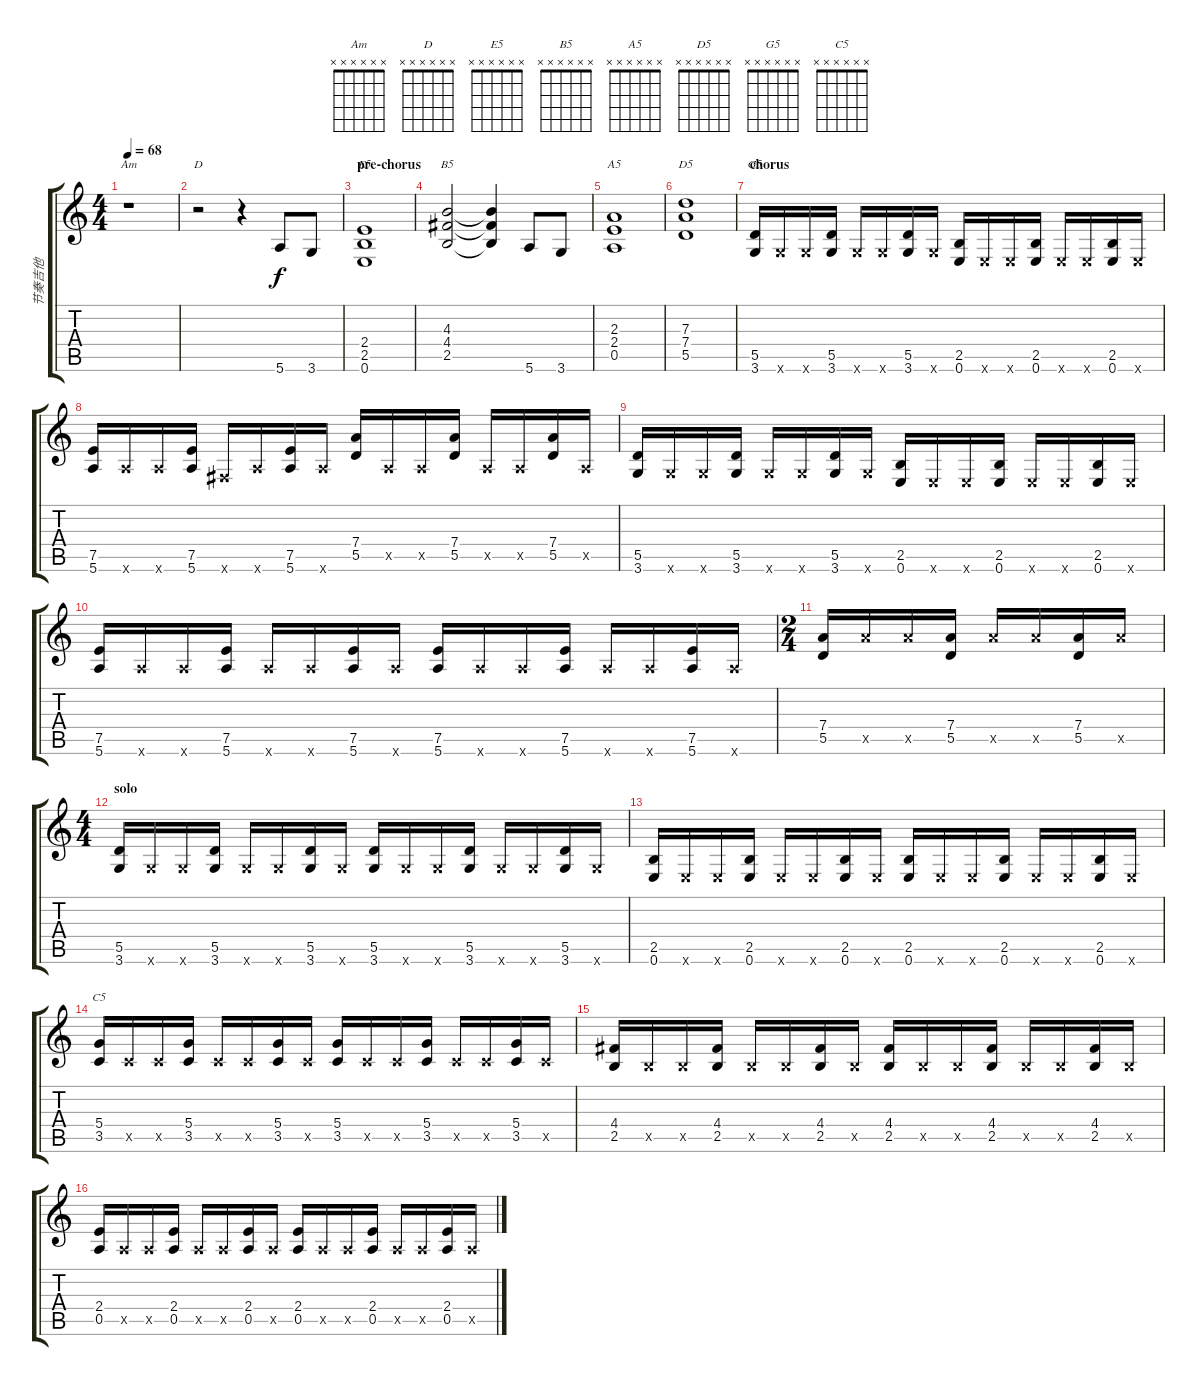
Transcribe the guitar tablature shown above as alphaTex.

\track ("节奏吉他" "节奏吉他") {instrument overdrivenguitar}
\staff {score tabs}
\tuning (E4 B3 G3 D3 A2 E2) {hide}
\chord ("Am" x x x x x x) {firstfret 0}
\chord ("D" x x x x x x) {firstfret 0}
\chord ("E5" x x x x x x) {firstfret 0}
\chord ("B5" x x x x x x) {firstfret 0}
\chord ("A5" x x x x x x) {firstfret 0}
\chord ("D5" x x x x x x) {firstfret 0}
\chord ("G5" x x x x x x) {firstfret 0}
\chord ("C5" x x x x x x) {firstfret 0}
\ts (4 4)
\tempo 68
\clef g2
\ks c
r.1{ch "Am" dy f} |
r.2{ch "D"} r.4 5.6.8 3.6.8 |
\section ("" "pre-chorus")
(2.4 2.5 0.6).1{ch "E5"} |
(4.3 4.4 2.5).2{ch "B5"} (4.3{t} 4.4{t} 2.5{t}).4 5.6.8 3.6.8 |
(2.3 2.4 0.5).1{ch "A5"} |
(7.3 7.4 5.5).1{ch "D5"} |
\section ("" "chorus")
(5.5 3.6).16{ch "G5" volume 13} 3.6{x}.16 3.6{x}.16 (5.5 3.6).16 3.6{x}.16 3.6{x}.16 (5.5 3.6).16 3.6{x}.16 (2.5 0.6).16 0.6{x}.16 0.6{x}.16 (2.5 0.6).16 0.6{x}.16 0.6{x}.16 (2.5 0.6).16 0.6{x}.16 |
(7.5 5.6).16 5.6{x}.16 5.6{x}.16 (7.5 5.6).16 2.6{x}.16 5.6{x}.16 (7.5 5.6).16 5.6{x}.16 (7.4 5.5).16 0.5{x}.16 0.5{x}.16 (7.4 5.5).16 0.5{x}.16 0.5{x}.16 (7.4 5.5).16 0.5{x}.16 |
(5.5 3.6).16 3.6{x}.16 3.6{x}.16 (5.5 3.6).16 3.6{x}.16 3.6{x}.16 (5.5 3.6).16 3.6{x}.16 (2.5 0.6).16 0.6{x}.16 0.6{x}.16 (2.5 0.6).16 0.6{x}.16 0.6{x}.16 (2.5 0.6).16 0.6{x}.16 |
(7.5 5.6).16 5.6{x}.16 5.6{x}.16 (7.5 5.6).16 5.6{x}.16 5.6{x}.16 (7.5 5.6).16 5.6{x}.16 (7.5 5.6).16 5.6{x}.16 5.6{x}.16 (7.5 5.6).16 5.6{x}.16 5.6{x}.16 (7.5 5.6).16 5.6{x}.16 |
\ts (2 4)
(7.4 5.5).16 12.5{x}.16 12.5{x}.16 (7.4 5.5).16 12.5{x}.16 12.5{x}.16 (7.4 5.5).16 12.5{x}.16 |
\ts (4 4)
\section ("" "solo")
(5.5 3.6).16 3.6{x}.16 3.6{x}.16 (5.5 3.6).16 3.6{x}.16 3.6{x}.16 (5.5 3.6).16 3.6{x}.16 (5.5 3.6).16 3.6{x}.16 3.6{x}.16 (5.5 3.6).16 3.6{x}.16 3.6{x}.16 (5.5 3.6).16 3.6{x}.16 |
(2.5 0.6).16 0.6{x}.16 0.6{x}.16 (2.5 0.6).16 0.6{x}.16 0.6{x}.16 (2.5 0.6).16 0.6{x}.16 (2.5 0.6).16 0.6{x}.16 0.6{x}.16 (2.5 0.6).16 0.6{x}.16 0.6{x}.16 (2.5 0.6).16 0.6{x}.16 |
(5.4 3.5).16{ch "C5"} 3.5{x}.16 3.5{x}.16 (5.4 3.5).16 3.5{x}.16 3.5{x}.16 (5.4 3.5).16 3.5{x}.16 (5.4 3.5).16 3.5{x}.16 3.5{x}.16 (5.4 3.5).16 3.5{x}.16 3.5{x}.16 (5.4 3.5).16 3.5{x}.16 |
(4.4 2.5).16 2.5{x}.16 2.5{x}.16 (4.4 2.5).16 2.5{x}.16 2.5{x}.16 (4.4 2.5).16 2.5{x}.16 (4.4 2.5).16 2.5{x}.16 2.5{x}.16 (4.4 2.5).16 2.5{x}.16 2.5{x}.16 (4.4 2.5).16 2.5{x}.16 |
(2.4 0.5).16 0.5{x}.16 0.5{x}.16 (2.4 0.5).16 0.5{x}.16 0.5{x}.16 (2.4 0.5).16 0.5{x}.16 (2.4 0.5).16 0.5{x}.16 0.5{x}.16 (2.4 0.5).16 0.5{x}.16 0.5{x}.16 (2.4 0.5).16 0.5{x}.16
